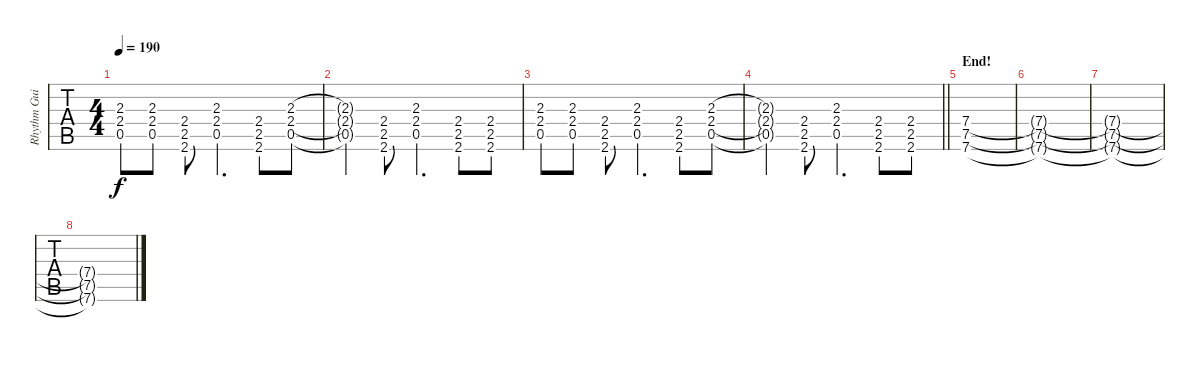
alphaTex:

\track ("Rhythm Guitar" "Rhythm Gui") {instrument distortionguitar}
\staff {tabs}
\tuning (D4 A3 F3 C3 G2 C2) {hide}
\ts (4 4)
\tempo 190
\clef g2
\ks c
(2.3 2.4 0.5).8{dy f} (2.3 2.4 0.5).8 (2.4 2.5 2.6).8 (2.3 2.4 0.5).4{d} (2.4 2.5 2.6).8 (2.3 2.4 0.5).8 |
(2.3{t} 2.4{t} 0.5{t}).4 (2.4 2.5 2.6).8 (2.3 2.4 0.5).4{d} (2.4 2.5 2.6).8 (2.4 2.5 2.6).8 |
(2.3 2.4 0.5).8 (2.3 2.4 0.5).8 (2.4 2.5 2.6).8 (2.3 2.4 0.5).4{d} (2.4 2.5 2.6).8 (2.3 2.4 0.5).8 |
\barLineRight lightlight
(2.3{t} 2.4{t} 0.5{t}).4 (2.4 2.5 2.6).8 (2.3 2.4 0.5).4{d} (2.4 2.5 2.6).8 (2.4 2.5 2.6).8 |
\section ("" "End!")
(7.4 7.5 7.6).1 |
(7.4{t} 7.5{t} 7.6{t}).1 |
(7.4{t} 7.5{t} 7.6{t}).1 |
(7.4{t} 7.5{t} 7.6{t}).1
